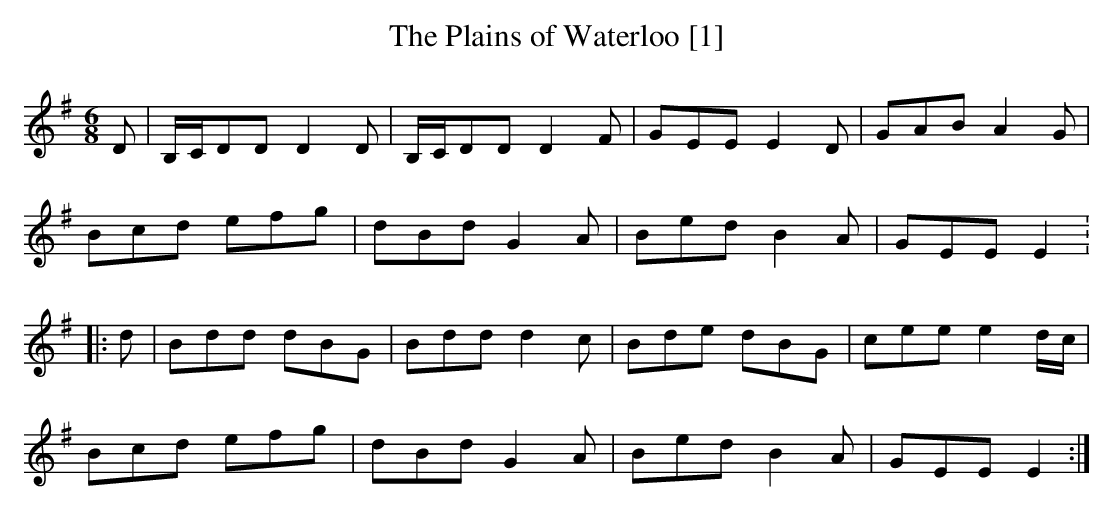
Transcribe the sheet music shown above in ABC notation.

X:1
T:Plains of Waterloo [1], The
M:6/8
L:1/8
K:G
D|B,/C/DD D2D|B,/C/DD D2F|GEE E2D|GAB A2G|
Bcd efg|dBd G2A|Bed B2A|GEE E2:
|:d|Bdd dBG|Bdd d2c|Bde dBG|cee e2 d/c/|
Bcd efg|dBd G2A|Bed B2A|GEE E2:|]
